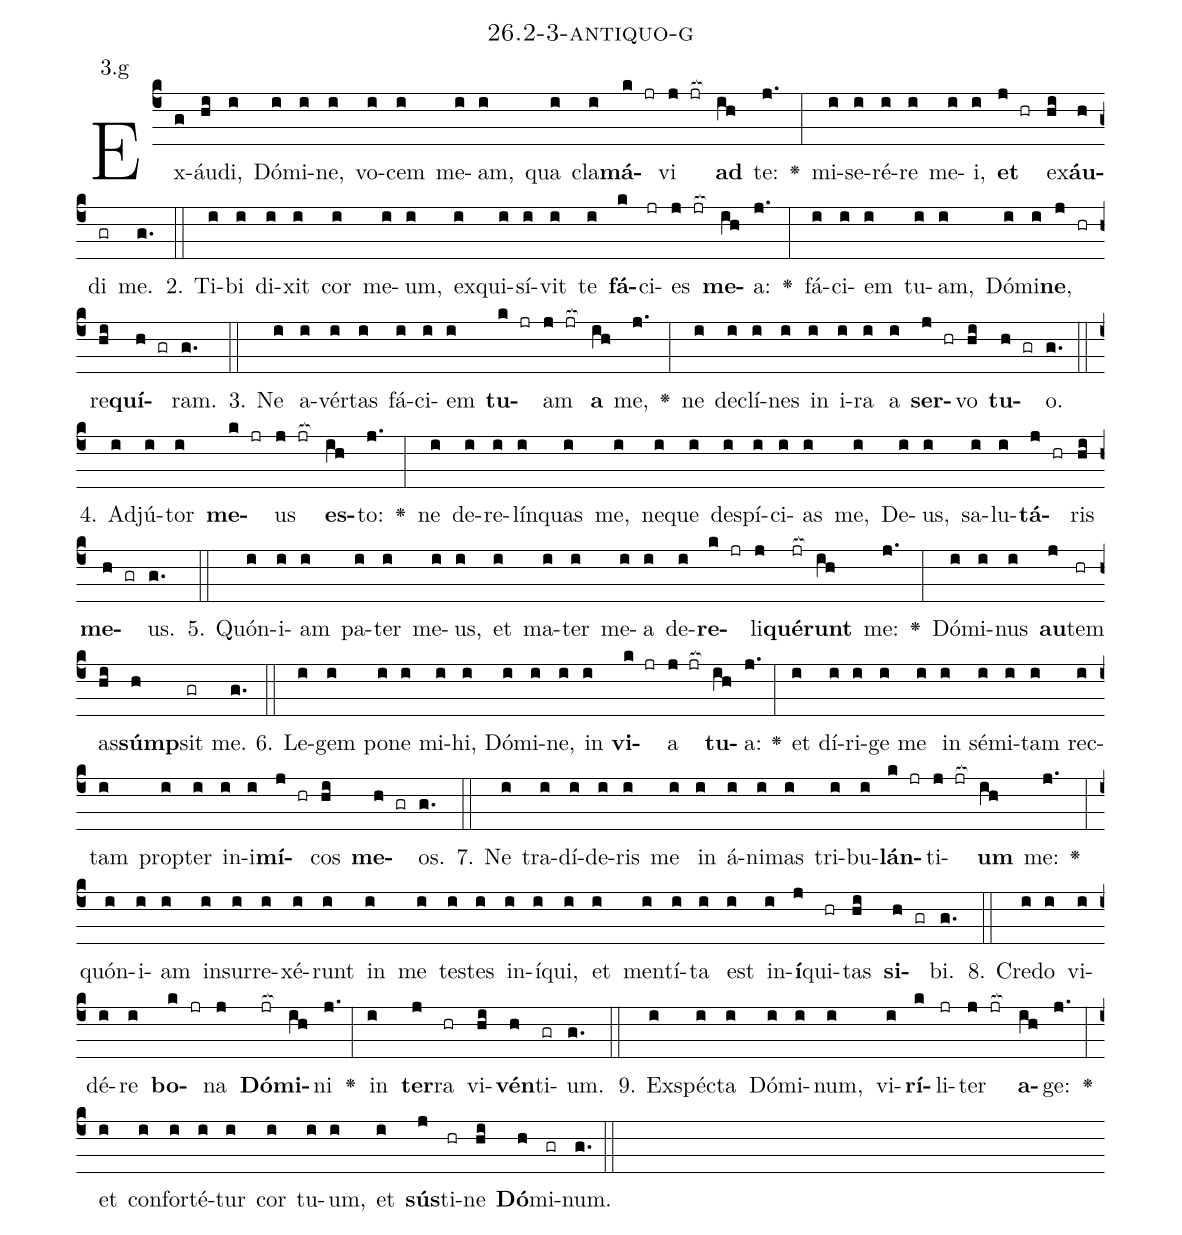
name: 26.2-3-antiquo-g;
annotation: 3.g;
%%
(c4)Ex(g)áu(hi)di,(i) Dó(i)mi(i)ne,(i) vo(i)cem(i) me(i)am,(i) qua(i) cla(i)<b>má</b>(k jr)vi(j jr[ocb:1{]) <b>ad</b>(ih[ocb:0}]) te:(j.) <v>\greheightstar</v>(:) mi(i)se(i)ré(i)re(i) me(i)i,(i) <b>et</b>(j hr) ex(hi)<b>áu</b>(h)di(gr) me.(g.) (::)
2. Ti(i)bi(i) di(i)xit(i) cor(i) me(i)um,(i) ex(i)qui(i)sí(i)vit(i) te(i) <b>fá</b>(k)ci(jr)es(j jr[ocb:1{]) <b>me</b>(ih[ocb:0}])a:(j.) <v>\greheightstar</v>(:) fá(i)ci(i)em(i) tu(i)am,(i) Dó(i)mi(i)<b>ne</b>,(j hr) re(hi)<b>quí</b>(h gr)ram.(g.) (::)
3. Ne(i) a(i)vér(i)tas(i) fá(i)ci(i)em(i) <b>tu</b>(k jr)am(j jr[ocb:1{]) <b>a</b>(ih[ocb:0}]) me,(j.) <v>\greheightstar</v>(:) ne(i) de(i)clí(i)nes(i) in(i) i(i)ra(i) a(i) <b>ser</b>(j hr)vo(hi) <b>tu</b>(h gr)o.(g.) (::)
4. Ad(i)jú(i)tor(i) <b>me</b>(k jr)us(j jr[ocb:1{]) <b>es</b>(ih[ocb:0}])to:(j.) <v>\greheightstar</v>(:) ne(i) de(i)re(i)lín(i)quas(i) me,(i) ne(i)que(i) de(i)spí(i)ci(i)as(i) me,(i) De(i)us,(i) sa(i)lu(i)<b>tá</b>(j hr)ris(hi) <b>me</b>(h gr)us.(g.) (::)
5. Quón(i)i(i)am(i) pa(i)ter(i) me(i)us,(i) et(i) ma(i)ter(i) me(i)a(i) de(i)<b>re</b>(k jr)li(j)<b>qué</b>(jr[ocb:1{])<b>runt</b>(ih[ocb:0}]) me:(j.) <v>\greheightstar</v>(:) Dó(i)mi(i)nus(i) <b>au</b>(j)tem(hr) as(hi)<b>súmp</b>(h)sit(gr) me.(g.) (::)
6. Le(i)gem(i) po(i)ne(i) mi(i)hi,(i) Dó(i)mi(i)ne,(i) in(i) <b>vi</b>(k jr)a(j jr[ocb:1{]) <b>tu</b>(ih[ocb:0}])a:(j.) <v>\greheightstar</v>(:) et(i) dí(i)ri(i)ge(i) me(i) in(i) sé(i)mi(i)tam(i) rec(i)tam(i) prop(i)ter(i) in(i)i(i)<b>mí</b>(j hr)cos(hi) <b>me</b>(h gr)os.(g.) (::)
7. Ne(i) tra(i)dí(i)de(i)ris(i) me(i) in(i) á(i)ni(i)mas(i) tri(i)bu(i)<b>lán</b>(k jr)ti(j jr[ocb:1{])<b>um</b>(ih[ocb:0}]) me:(j.) <v>\greheightstar</v>(:) quón(i)i(i)am(i) in(i)sur(i)re(i)xé(i)runt(i) in(i) me(i) tes(i)tes(i) in(i)í(i)qui,(i) et(i) men(i)tí(i)ta(i) est(i) in(i)<b>í</b>(j)qui(hr)tas(hi) <b>si</b>(h gr)bi.(g.) (::)
8. Cre(i)do(i) vi(i)dé(i)re(i) <b>bo</b>(k jr)na(j) <b>Dó</b>(jr[ocb:1{])<b>mi</b>(ih[ocb:0}])ni(j.) <v>\greheightstar</v>(:) in(i) <b>ter</b>(j)ra(hr) vi(hi)<b>vén</b>(h)ti(gr)um.(g.) (::)
9. Ex(i)spéc(i)ta(i) Dó(i)mi(i)num,(i) vi(i)<b>rí</b>(k)li(jr)ter(j jr[ocb:1{]) <b>a</b>(ih[ocb:0}])ge:(j.) <v>\greheightstar</v>(:) et(i) con(i)for(i)té(i)tur(i) cor(i) tu(i)um,(i) et(i) <b>sús</b>(j)ti(hr)ne(hi) <b>Dó</b>(h)mi(gr)num.(g.) (::)
